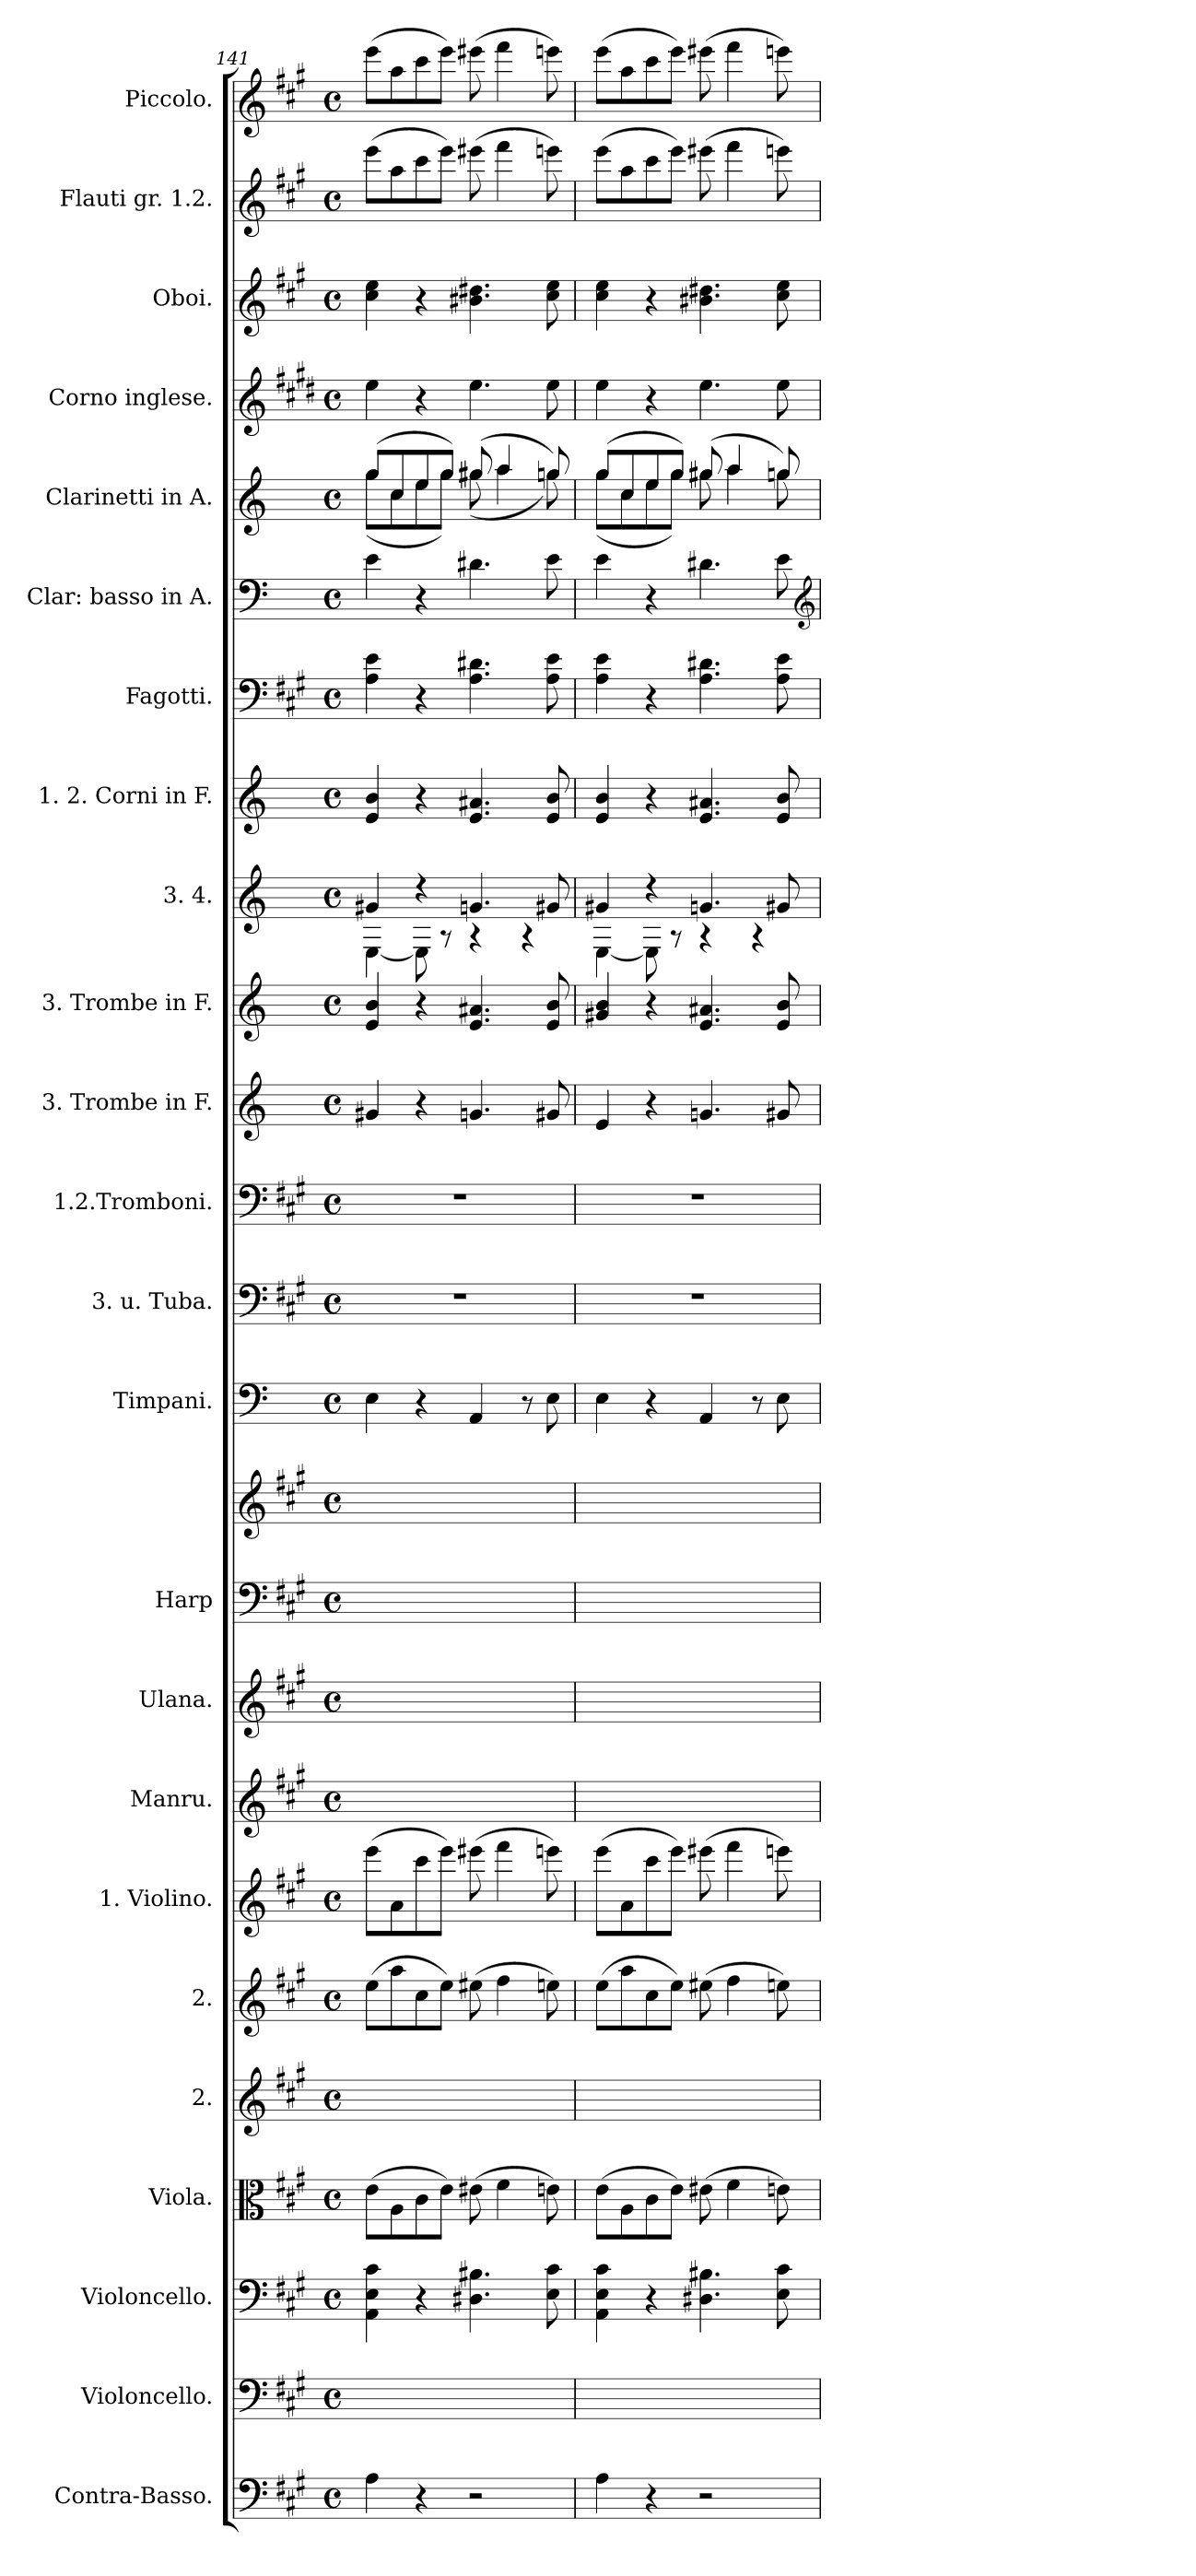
**kern	**kern	**kern	**kern	**kern	**kern	**kern	**kern	**kern	**kern	**kern	**kern	**kern	**kern	**kern	**kern	**kern	**kern	**kern	**kern	**kern	**kern	**kern	**kern	**kern
*part24	*part23	*part22	*part21	*part20	*part19	*part18	*part17	*part16	*part15	*part15	*part14	*part13	*part12	*part11	*part10	*part9	*part8	*part7	*part6	*part5	*part4	*part3	*part2	*part1
*staff25	*staff24	*staff23	*staff22	*staff21	*staff20	*staff19	*staff18	*staff17	*staff16	*staff15	*staff14	*staff13	*staff12	*staff11	*staff10	*staff9	*staff8	*staff7	*staff6	*staff5	*staff4	*staff3	*staff2	*staff1
*I"Contra-Basso.	*I"Violoncello.	*I"Violoncello.	*I"Viola.	*I"2.	*I"2.	*I"1. Violino.	*I"Manru.	*I"Ulana.	*I"Harp	*	*I"Timpani.	*I"3. u. Tuba.	*I"1.2.Tromboni.	*I"3. Trombe in F.	*I"3. Trombe in F.	*I"3. 4.	*I"1. 2. Corni in F.	*I"Fagotti.	*I"Clar: basso in A.	*I"Clarinetti in A.	*I"Corno inglese.	*I"Oboi.	*I"Flauti gr. 1.2.	*I"Piccolo.
*I'C.-B.	*	*	*I'Vl.	*	*	*I'1. Viol.	*	*	*	*	*I'Timp.	*I'3. u. Tub.	*I'1.2. Tromb.	*	*I'Trombe.	*	*I'1. 2. Corni.	*I'Fag.	*I'basso.	*I'1.2. Clar. A.	*I'Cor.ingl.	*I'Ob.	*I'Fl.	*
*clefF4	*clefF4	*clefF4	*clefC3	*clefG2	*clefG2	*clefG2	*clefG2	*clefG2	*clefF4	*clefG2	*clefF4	*clefF4	*clefF4	*clefG2	*clefG2	*clefG2	*clefG2	*clefF4	*clefF4	*clefG2	*clefG2	*clefG2	*clefG2	*clefG2
*	*	*	*	*	*	*	*ITrd8c12	*	*	*	*	*	*	*ITrd-3c-5	*ITrd-3c-5	*ITrd4c7	*ITrd4c7	*	*ITrd2c3	*ITrd2c3	*ITrd4c7	*	*	*
*k[f#c#g#]	*k[f#c#g#]	*k[f#c#g#]	*k[f#c#g#]	*k[f#c#g#]	*k[f#c#g#]	*k[f#c#g#]	*k[f#c#g#]	*k[f#c#g#]	*k[f#c#g#]	*k[f#c#g#]	*k[]	*k[f#c#g#]	*k[f#c#g#]	*k[b-]	*k[b-]	*k[b-]	*k[b-]	*k[f#c#g#]	*k[f#c#g#]	*k[f#c#g#]	*k[f#c#g#]	*k[f#c#g#]	*k[f#c#g#]	*k[f#c#g#]
*M4/4	*M4/4	*M4/4	*M4/4	*M4/4	*M4/4	*M4/4	*M4/4	*M4/4	*M4/4	*M4/4	*M4/4	*M4/4	*M4/4	*M4/4	*M4/4	*M4/4	*M4/4	*M4/4	*M4/4	*M4/4	*M4/4	*M4/4	*M4/4	*M4/4
*met(c)	*met(c)	*met(c)	*met(c)	*met(c)	*met(c)	*met(c)	*met(c)	*met(c)	*met(c)	*met(c)	*met(c)	*met(c)	*met(c)	*met(c)	*met(c)	*met(c)	*met(c)	*met(c)	*met(c)	*met(c)	*met(c)	*met(c)	*met(c)	*met(c)
=141	=141	=141	=141	=141	=141	=141	=141	=141	=141	=141	=141	=141	=141	=141	=141	=141	=141	=141	=141	=141	=141	=141	=141	=141
*	*	*	*	*	*	*	*	*	*	*	*	*	*	*	*	*^	*	*	*	*^	*	*	*	*
4A\	4AAyy\ 4Eyy\ 4c#yy\	4AA\ 4E\ 4c#\	(8e\L	(8ee\Lyy	(8ee\L	(8eee\L	1ryy	1ryy	1ryy	1ryy	4E\	1r	1r	4cc#X/	4a/ 4ee/	4c#X/	[4AA\	4A/ 4e/	4A\ 4e\	4c#\	(8ee/L	(8ee\L	4a\	4cc#\ 4ee\	(8eee\L	(8eee\L
.	.	.	8A\	8aa\yy	8aa\	8a\	.	.	.	.	.	.	.	.	.	.	.	.	.	.	8a/	8a\	.	.	8aa\	8aa\
4r	4ryy	4r	8c#\	8cc#\yy	8cc#\	8ccc#\	.	.	.	.	4r	.	.	4r	4r	4r	8AA\]	4r	4r	4r	8cc#/	8cc#\	4r	4r	8ccc#\	8ccc#\
.	.	.	8e\J)	8ee\Jyy)	8ee\J)	8eee\J)	.	.	.	.	.	.	.	.	.	.	8r	.	.	.	8ee/J)	8ee\J)	.	.	8eee\J)	8eee\J)
2r	4.D#Xyy\ 4.B#Xyy\	4.D#X\ 4.B#X\	(8e#X\	(8ee#X\yy	(8ee#X\	(8eee#X\	.	.	.	.	4AA/	.	.	4.ccn/	4.a/ 4.dd#X/	4.cn/	4rA	4.A/ 4.d#X/	4.A\ 4.d#X\	4.B#X\	(8ee#X/	(8ee#X\	4.a\	4.b#X\ 4.dd#X\	(8eee#X\	(8eee#X\
.	.	.	4f#\	4ff#\yy	4ff#\	4fff#\	.	.	.	.	.	.	.	.	.	.	.	.	.	.	4ff#/	4ff#\	.	.	4fff#\	4fff#\
.	.	.	.	.	.	.	.	.	.	.	8r	.	.	.	.	.	4rA	.	.	.	.	.	.	.	.	.
.	8Eyy\ 8c#yy\	8E\ 8c#\	8en\)	8een\yy)	8een\)	8eeen\)	.	.	.	.	8E\	.	.	8cc#X/	8a/ 8ee/	8c#X/	.	8A/ 8e/	8A\ 8e\	8c#\	8een/)	8ee\)	8a\	8cc#\ 8ee\	8eeen\)	8eeen\)
=142	=142	=142	=142	=142	=142	=142	=142	=142	=142	=142	=142	=142	=142	=142	=142	=142	=142	=142	=142	=142	=142	=142	=142	=142	=142	=142
4A\	4AAyy\ 4Eyy\ 4c#yy\	4AA\ 4E\ 4c#\	(8e\L	(8ee\Lyy	(8ee\L	(8eee\L	1ryy	1ryy	1ryy	1ryy	4E\	1r	1r	4a/	4cc#X/ 4ee/	4c#X/	[4AA\	4A/ 4e/	4A\ 4e\	4c#\	(8ee/L	(8ee\L	4a\	4cc#\ 4ee\	(8eee\L	(8eee\L
.	.	.	8A\	8aa\yy	8aa\	8a\	.	.	.	.	.	.	.	.	.	.	.	.	.	.	8a/	8a\	.	.	8aa\	8aa\
4r	4ryy	4r	8c#\	8cc#\yy	8cc#\	8ccc#\	.	.	.	.	4r	.	.	4r	4r	4r	8AA\]	4r	4r	4r	8cc#/	8cc#\	4r	4r	8ccc#\	8ccc#\
.	.	.	8e\J)	8ee\Jyy)	8ee\J)	8eee\J)	.	.	.	.	.	.	.	.	.	.	8r	.	.	.	8ee/J)	8ee\J)	.	.	8eee\J)	8eee\J)
2r	4.D#Xyy\ 4.B#Xyy\	4.D#X\ 4.B#X\	(8e#X\	(8ee#X\yy	(8ee#X\	(8eee#X\	.	.	.	.	4AA/	.	.	4.ccn/	4.a/ 4.dd#X/	4.cn/	4rA	4.A/ 4.d#X/	4.A\ 4.d#X\	4.B#X\	(8ee#X/	8ee#X\	4.a\	4.b#X\ 4.dd#X\	(8eee#X\	(8eee#X\
.	.	.	4f#\	4ff#\yy	4ff#\	4fff#\	.	.	.	.	.	.	.	.	.	.	.	.	.	.	4ff#/	4ff#\	.	.	4fff#\	4fff#\
.	.	.	.	.	.	.	.	.	.	.	8r	.	.	.	.	.	4rA	.	.	.	.	.	.	.	.	.
.	8Eyy\ 8c#yy\	8E\ 8c#\	8en\)	8een\yy)	8een\)	8eeen\)	.	.	.	.	8E\	.	.	8cc#X/	8a/ 8ee/	8c#X/	.	8A/ 8e/	8A\ 8e\	8c#\	8een/)	8ee\	8a\	8cc#\ 8ee\	8eeen\)	8eeen\)
*	*	*	*	*	*	*	*	*	*	*	*	*	*	*	*	*v	*v	*	*	*	*v	*v	*	*	*	*
*	*	*	*	*	*	*	*	*	*	*	*	*	*	*	*	*	*	*	*clefG2	*	*	*	*	*
=	=	=	=	=	=	=	=	=	=	=	=	=	=	=	=	=	=	=	=	=	=	=	=	=
*-	*-	*-	*-	*-	*-	*-	*-	*-	*-	*-	*-	*-	*-	*-	*-	*-	*-	*-	*-	*-	*-	*-	*-	*-
